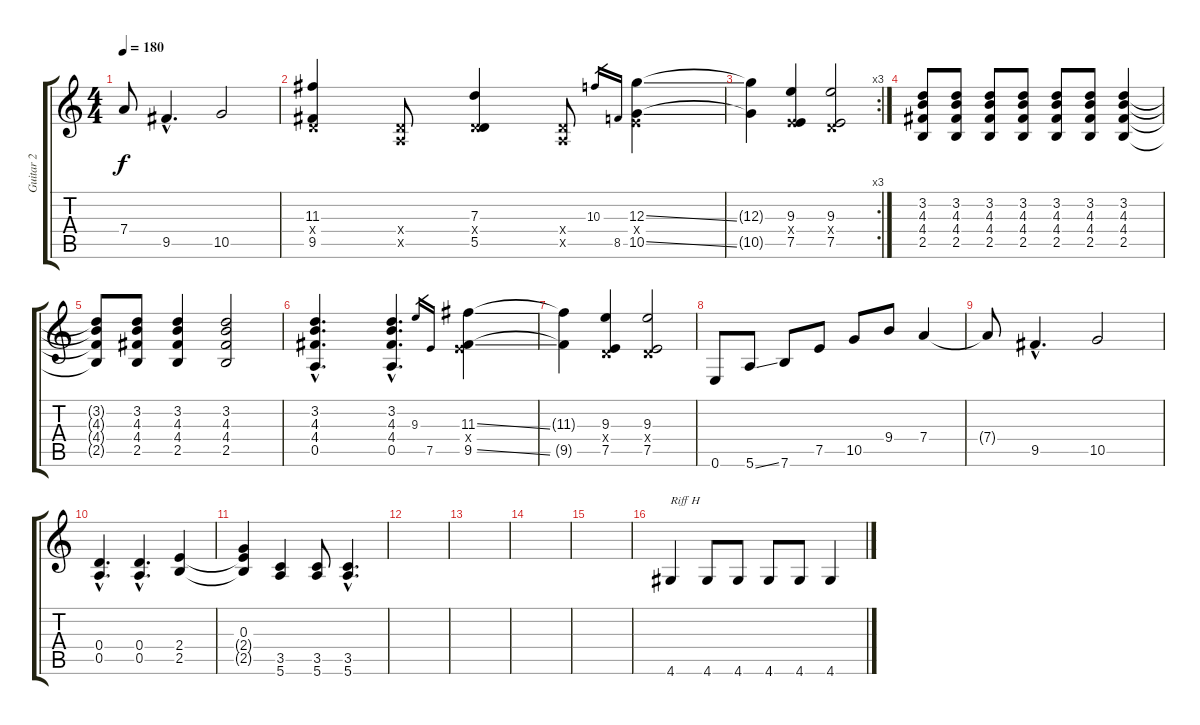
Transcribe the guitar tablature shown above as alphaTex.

\track ("Guitar 2" "Guitar 2") {instrument distortionguitar}
\staff {score tabs}
\tuning (E4 B3 G3 D3 A2 E2) {hide}
\ts (4 4)
\tempo 180
\clef g2
\ks c
7.4{t}.8{dy f} 9.5{hac}.4{d} 10.5.2 |
(11.3 0.4{x} 9.5).4 (0.4{x} 0.5{x}).8 (7.3 0.4{x} 5.5).4 (0.4{x} 0.5{x}).8 10.3.16{gr} 8.5.16{gr} (12.3{ss} 2.4{x} 10.5{ss}).4 |
\rc 3
(12.3{t} 10.5{t}).4 (9.3 2.4{x} 7.5).4 (9.3 0.4{x} 7.5).2 |
(3.2 4.3 4.4 2.5).8 (3.2 4.3 4.4 2.5).8 (3.2 4.3 4.4 2.5).8 (3.2 4.3 4.4 2.5).8 (3.2 4.3 4.4 2.5).8 (3.2 4.3 4.4 2.5).8 (3.2 4.3 4.4 2.5).4 |
(3.2{t} 4.3{t} 4.4{t} 2.5{t}).8 (3.2 4.3 4.4 2.5).8 (3.2 4.3 4.4 2.5).4 (3.2 4.3 4.4 2.5).2 |
(3.2{hac} 4.3{hac} 4.4{hac} 0.5{hac}).4{d} (3.2{hac} 4.3{hac} 4.4{hac} 0.5{hac}).4{d} 9.3.16{gr} 7.5.16{gr} (11.3{ss} 2.4{x} 9.5{ss}).4 |
(11.3{t} 9.5{t}).4 (9.3 0.4{x} 7.5).4 (9.3 0.4{x} 7.5).2 |
0.6.8 5.6{ss}.8 7.6.8 7.5.8 10.5.8 9.4.8 7.4.4 |
7.4{t}.8 9.5{hac}.4{d} 10.5.2 |
(0.4{hac} 0.5{hac}).4{d} (0.4{hac} 0.5{hac}).4{d} (2.4 2.5).4 |
(0.3 2.4{t} 2.5{t}).4 (3.5 5.6).4 (3.5 5.6).8 (3.5{hac} 5.6{hac}).4{d} |
|
|
|
|
4.6.4{txt "Riff H"} 4.6.8 4.6.8 4.6.8 4.6.8 4.6.4
